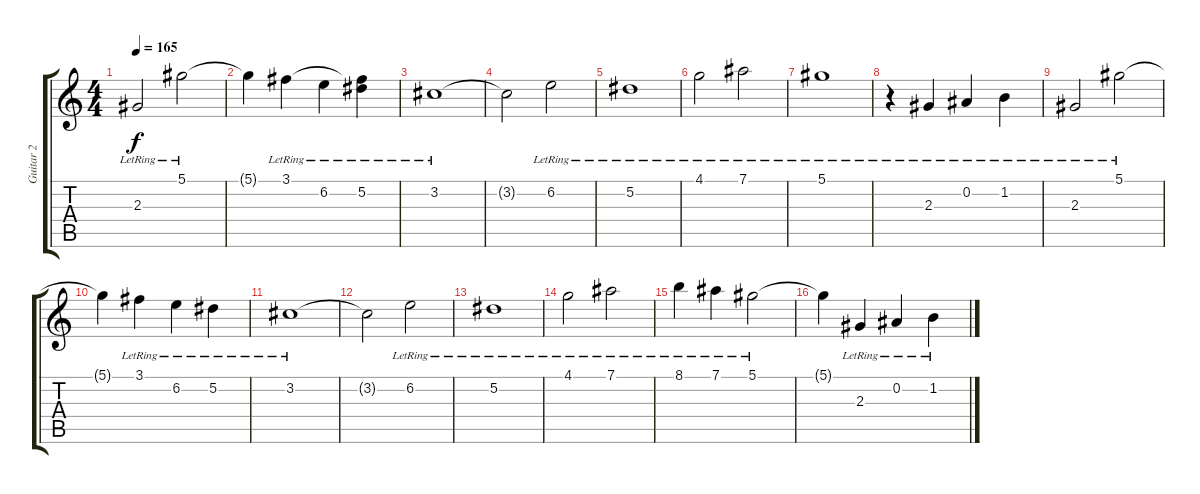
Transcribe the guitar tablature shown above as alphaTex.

\track ("Guitar 2" "Guitar 2") {instrument acousticguitarsteel}
\staff {score tabs}
\tuning (Eb4 Bb3 Gb3 Db3 Ab2 Eb2) {hide}
\ts (4 4)
\tempo 165
\clef g2
\ks c
2.3{lr}.2{dy f} 5.1{lr}.2 |
5.1{t}.4 3.1{lr}.4 6.2{lr}.4 (3.1{t} 5.2{lr}).4 |
3.2{lr}.1 |
3.2{t}.2 6.2{lr}.2 |
5.2{lr}.1 |
4.1{lr}.2 7.1{lr}.2 |
5.1{lr}.1 |
r.4 2.3{lr}.4 0.2{lr}.4 1.2{lr}.4 |
2.3{lr}.2 5.1{lr}.2 |
5.1{t}.4 3.1{lr}.4 6.2{lr}.4 5.2{lr}.4 |
3.2{lr}.1 |
3.2{t}.2 6.2{lr}.2 |
5.2{lr}.1 |
4.1{lr}.2 7.1{lr}.2 |
8.1{lr}.4 7.1{lr}.4 5.1{lr}.2 |
5.1{t}.4 2.3{lr}.4 0.2{lr}.4 1.2{lr}.4
